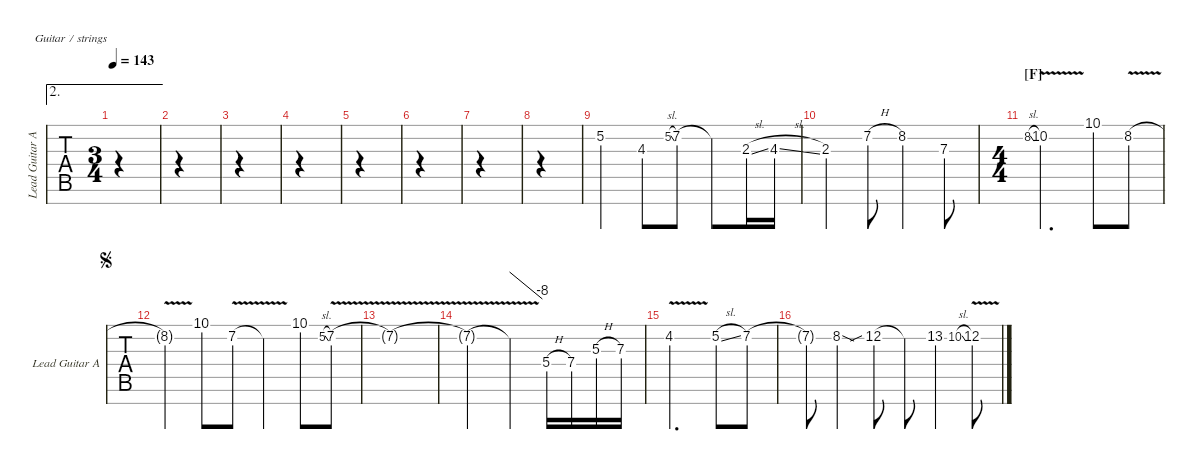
\defaultSystemsLayout 4
\hideDynamics
\bracketExtendMode nobrackets
\singleTrackTrackNamePolicy allsystems
\multiTrackTrackNamePolicy allsystems
\firstSystemTrackNameMode fullname
\otherSystemsTrackNameMode fullname
\otherSystemsTrackNameOrientation horizontal
\track ("Lead Guitar A" "E-Gt7") {instrument distortionguitar}
\staff {tabs}
\tuning (E4 B3 G3 D3 A2 E2 B1)
\ae 2
\ts (3 4)
\tempo 143
\clef g2
\ks bminor
|
|
|
|
|
|
|
|
5.2.4 4.3.8 5.2{sl}.8{gr} 7.2.8 7.2{t}.8 2.3{sl}.16 4.3{sl}.16 |
2.3.4 7.2{h}.8 8.2.4 7.3.8 |
\ts (4 4)
\section ("F" "")
8.2{sl}.8{gr} 10.2{v}.2{d} 10.1.8 8.2{v}.8 |
\jump segno
8.2{v t}.4 10.1.8 7.2{v}.8 7.2{v t}.4 10.1.8 5.2{sl}.8{gr} 7.2{v}.8 |
7.2{v t}.1 |
7.2{v t}.2 7.2{t}.4{tbe (dive default 0 0 59.4 -32)} 5.4{h}.16 7.4.16 5.3{h}.16 7.3.16 |
4.2{v}.2{d} 5.2{sl}.8 7.2.8 |
7.2{t}.8 8.2{sod}.4 12.2{sib}.8 12.2{t}.8 13.2.4 10.2{sl}.8{gr} 12.2{v}.8
